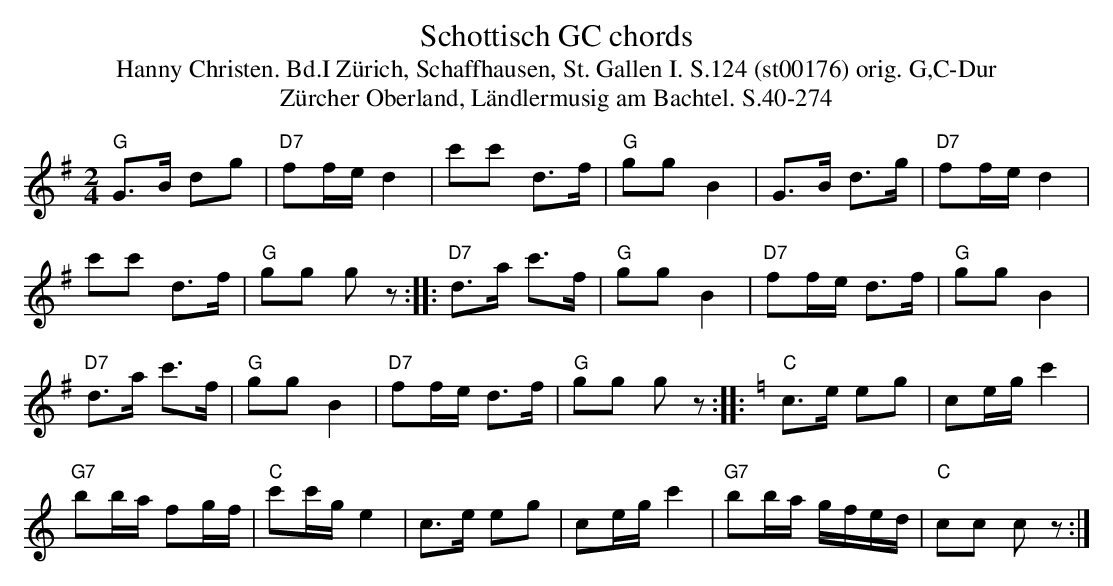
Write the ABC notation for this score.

X:1
T: Schottisch GC chords
T:Hanny Christen. Bd.I Zürich, Schaffhausen, St. Gallen I. S.124 (st00176) orig. G,C-Dur
T: Z\"urcher Oberland, L\"andlermusig am Bachtel. S.40-274
M:2/4
L:1/8
K:G %%MIDI gchordon
"G"G>B dg | "D7"ff/e/ d2 | c'c' d>f | "G"gg B2 | G>B d>g | "D7"ff/e/ d2 |
c'c' d>f | "G"gg gz :: "D7"d>a c'>f | "G"ggB2 | "D7"ff/e/ d>f | "G"ggB2 |
"D7"d>a c'>f | "G"gg B2 | "D7"ff/e/  d>f |  "G"gg gz:: [K:C] "C"c>e eg | ce/g/ c'2 |
"G7"bb/a/ fg/f/ | "C"c'c'/g/ e2 | c>e eg | ce/g/ c'2 | "G7"bb/a/ g/f/e/d/ | "C"cc cz :|
